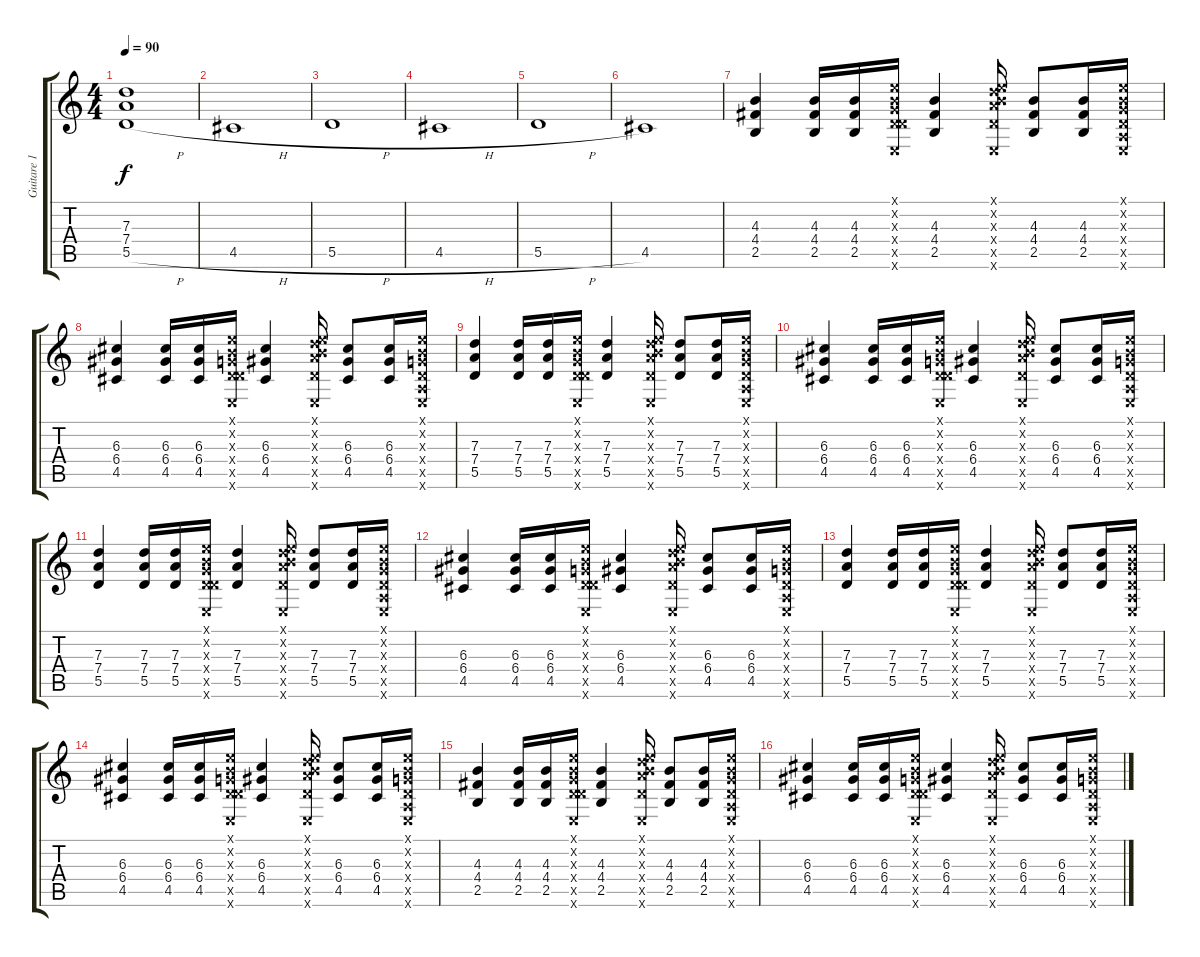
\track ("Guitare 1" "Guitare 1") {instrument overdrivenguitar}
\staff {score tabs}
\tuning (E4 B3 G3 D3 A2 E2) {hide}
\ts (4 4)
\tempo 90
\clef g2
\ks c
(7.3 7.4 5.5{h}).1{dy f} |
4.5{h}.1 |
5.5{h}.1 |
4.5{h}.1 |
5.5{h}.1 |
4.5.1 |
(4.3 4.4 2.5).4 (4.3 4.4 2.5).16 (4.3 4.4 2.5).16 (0.1{x} 0.2{x} 0.3{x} 0.4{x} 5.5{x} 0.6{x}).16 (4.3 4.4 2.5).4 (0.1{x} 0.2{x} 7.3{x} 7.4{x} 5.5{x} 0.6{x}).16 (4.3 4.4 2.5).8 (4.3 4.4 2.5).16 (0.1{x} 0.2{x} 0.3{x} 0.4{x} 0.5{x} 0.6{x}).16 |
(6.3 6.4 4.5).4 (6.3 6.4 4.5).16 (6.3 6.4 4.5).16 (0.1{x} 0.2{x} 0.3{x} 0.4{x} 5.5{x} 0.6{x}).16 (6.3 6.4 4.5).4 (0.1{x} 0.2{x} 7.3{x} 7.4{x} 5.5{x} 0.6{x}).16 (6.3 6.4 4.5).8 (6.3 6.4 4.5).16 (0.1{x} 0.2{x} 0.3{x} 0.4{x} 0.5{x} 0.6{x}).16 |
(7.3 7.4 5.5).4 (7.3 7.4 5.5).16 (7.3 7.4 5.5).16 (0.1{x} 0.2{x} 0.3{x} 0.4{x} 5.5{x} 0.6{x}).16 (7.3 7.4 5.5).4 (0.1{x} 0.2{x} 7.3{x} 7.4{x} 5.5{x} 0.6{x}).16 (7.3 7.4 5.5).8 (7.3 7.4 5.5).16 (0.1{x} 0.2{x} 0.3{x} 0.4{x} 0.5{x} 0.6{x}).16 |
(6.3 6.4 4.5).4 (6.3 6.4 4.5).16 (6.3 6.4 4.5).16 (0.1{x} 0.2{x} 0.3{x} 0.4{x} 5.5{x} 0.6{x}).16 (6.3 6.4 4.5).4 (0.1{x} 0.2{x} 7.3{x} 7.4{x} 5.5{x} 0.6{x}).16 (6.3 6.4 4.5).8 (6.3 6.4 4.5).16 (0.1{x} 0.2{x} 0.3{x} 0.4{x} 0.5{x} 0.6{x}).16 |
(7.3 7.4 5.5).4 (7.3 7.4 5.5).16 (7.3 7.4 5.5).16 (0.1{x} 0.2{x} 0.3{x} 0.4{x} 5.5{x} 0.6{x}).16 (7.3 7.4 5.5).4 (0.1{x} 0.2{x} 7.3{x} 7.4{x} 5.5{x} 0.6{x}).16 (7.3 7.4 5.5).8 (7.3 7.4 5.5).16 (0.1{x} 0.2{x} 0.3{x} 0.4{x} 0.5{x} 0.6{x}).16 |
(6.3 6.4 4.5).4 (6.3 6.4 4.5).16 (6.3 6.4 4.5).16 (0.1{x} 0.2{x} 0.3{x} 0.4{x} 5.5{x} 0.6{x}).16 (6.3 6.4 4.5).4 (0.1{x} 0.2{x} 7.3{x} 7.4{x} 5.5{x} 0.6{x}).16 (6.3 6.4 4.5).8 (6.3 6.4 4.5).16 (0.1{x} 0.2{x} 0.3{x} 0.4{x} 0.5{x} 0.6{x}).16 |
(7.3 7.4 5.5).4 (7.3 7.4 5.5).16 (7.3 7.4 5.5).16 (0.1{x} 0.2{x} 0.3{x} 0.4{x} 5.5{x} 0.6{x}).16 (7.3 7.4 5.5).4 (0.1{x} 0.2{x} 7.3{x} 7.4{x} 5.5{x} 0.6{x}).16 (7.3 7.4 5.5).8 (7.3 7.4 5.5).16 (0.1{x} 0.2{x} 0.3{x} 0.4{x} 0.5{x} 0.6{x}).16 |
(6.3 6.4 4.5).4 (6.3 6.4 4.5).16 (6.3 6.4 4.5).16 (0.1{x} 0.2{x} 0.3{x} 0.4{x} 5.5{x} 0.6{x}).16 (6.3 6.4 4.5).4 (0.1{x} 0.2{x} 7.3{x} 7.4{x} 5.5{x} 0.6{x}).16 (6.3 6.4 4.5).8 (6.3 6.4 4.5).16 (0.1{x} 0.2{x} 0.3{x} 0.4{x} 0.5{x} 0.6{x}).16 |
(4.3 4.4 2.5).4 (4.3 4.4 2.5).16 (4.3 4.4 2.5).16 (0.1{x} 0.2{x} 0.3{x} 0.4{x} 5.5{x} 0.6{x}).16 (4.3 4.4 2.5).4 (0.1{x} 0.2{x} 7.3{x} 7.4{x} 5.5{x} 0.6{x}).16 (4.3 4.4 2.5).8 (4.3 4.4 2.5).16 (0.1{x} 0.2{x} 0.3{x} 0.4{x} 0.5{x} 0.6{x}).16 |
(6.3 6.4 4.5).4 (6.3 6.4 4.5).16 (6.3 6.4 4.5).16 (0.1{x} 0.2{x} 0.3{x} 0.4{x} 5.5{x} 0.6{x}).16 (6.3 6.4 4.5).4 (0.1{x} 0.2{x} 7.3{x} 7.4{x} 5.5{x} 0.6{x}).16 (6.3 6.4 4.5).8 (6.3 6.4 4.5).16 (0.1{x} 0.2{x} 0.3{x} 0.4{x} 0.5{x} 0.6{x}).16
